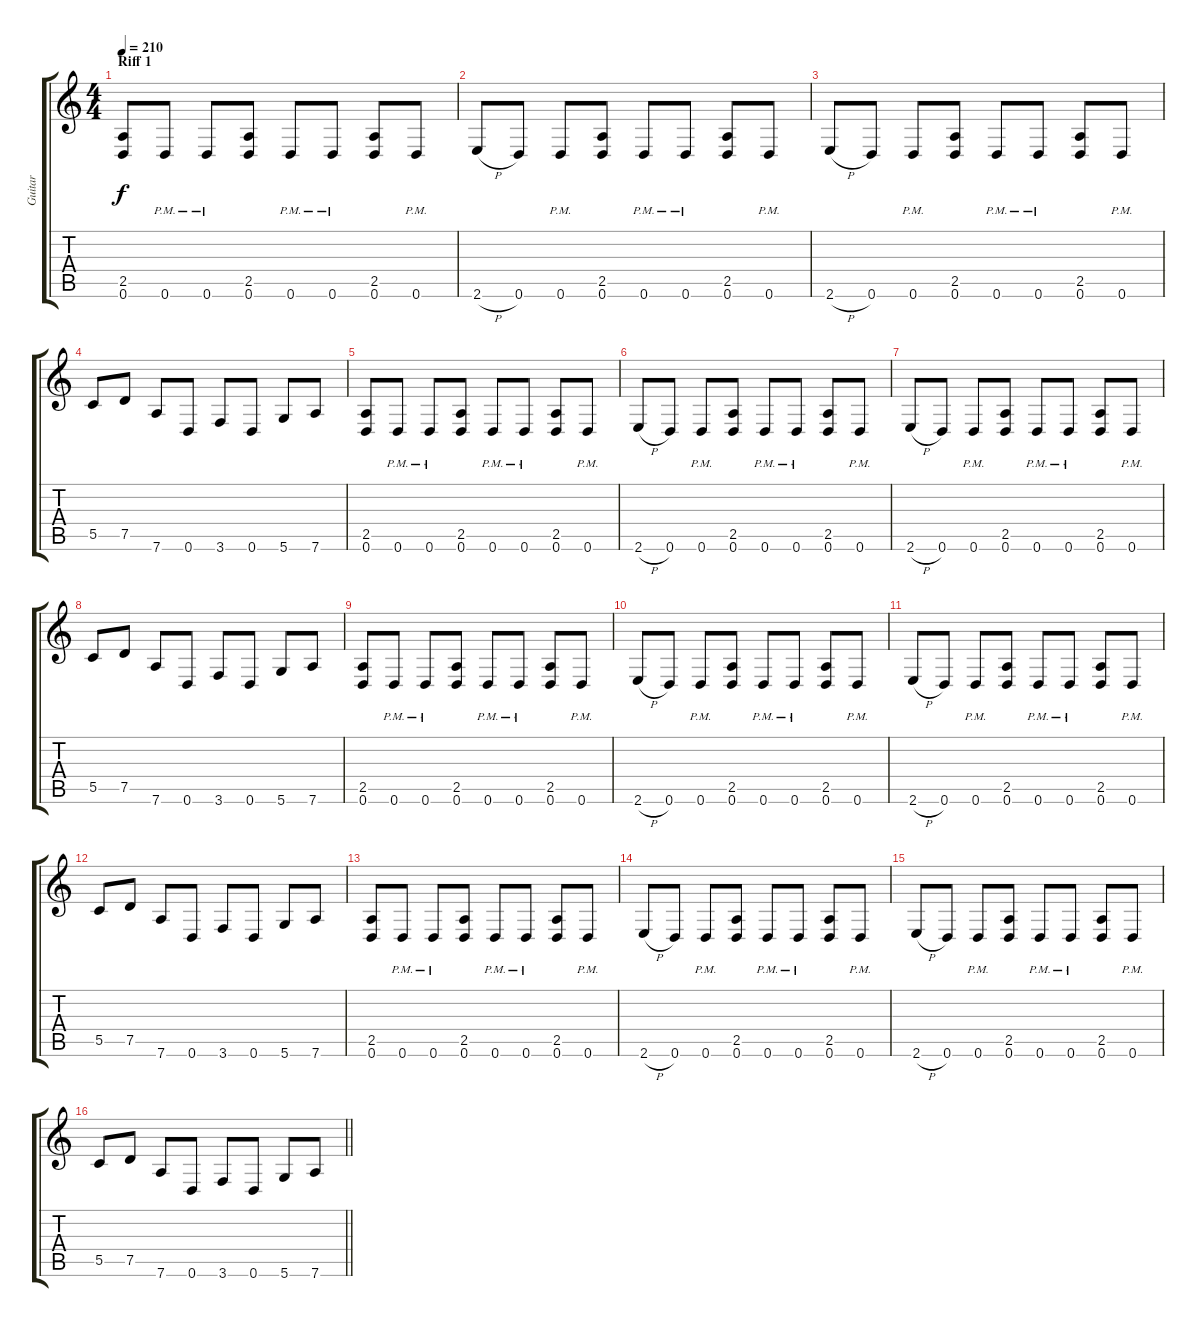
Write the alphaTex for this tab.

\track ("Guitar" "Guitar") {instrument distortionguitar}
\staff {score tabs}
\tuning (D4 A3 F3 C3 G2 D2) {hide}
\ts (4 4)
\section ("" "Riff 1")
\tempo 210
\clef g2
\ks c
(2.5 0.6).8{dy f} 0.6{pm}.8 0.6{pm}.8 (2.5 0.6).8 0.6{pm}.8 0.6{pm}.8 (2.5 0.6).8 0.6{pm}.8 |
2.6{h}.8 0.6.8 0.6{pm}.8 (2.5 0.6).8 0.6{pm}.8 0.6{pm}.8 (2.5 0.6).8 0.6{pm}.8 |
2.6{h}.8 0.6.8 0.6{pm}.8 (2.5 0.6).8 0.6{pm}.8 0.6{pm}.8 (2.5 0.6).8 0.6{pm}.8 |
5.5.8 7.5.8 7.6.8 0.6.8 3.6.8 0.6.8 5.6.8 7.6.8 |
(2.5 0.6).8 0.6{pm}.8 0.6{pm}.8 (2.5 0.6).8 0.6{pm}.8 0.6{pm}.8 (2.5 0.6).8 0.6{pm}.8 |
2.6{h}.8 0.6.8 0.6{pm}.8 (2.5 0.6).8 0.6{pm}.8 0.6{pm}.8 (2.5 0.6).8 0.6{pm}.8 |
2.6{h}.8 0.6.8 0.6{pm}.8 (2.5 0.6).8 0.6{pm}.8 0.6{pm}.8 (2.5 0.6).8 0.6{pm}.8 |
5.5.8 7.5.8 7.6.8 0.6.8 3.6.8 0.6.8 5.6.8 7.6.8 |
(2.5 0.6).8 0.6{pm}.8 0.6{pm}.8 (2.5 0.6).8 0.6{pm}.8 0.6{pm}.8 (2.5 0.6).8 0.6{pm}.8 |
2.6{h}.8 0.6.8 0.6{pm}.8 (2.5 0.6).8 0.6{pm}.8 0.6{pm}.8 (2.5 0.6).8 0.6{pm}.8 |
2.6{h}.8 0.6.8 0.6{pm}.8 (2.5 0.6).8 0.6{pm}.8 0.6{pm}.8 (2.5 0.6).8 0.6{pm}.8 |
5.5.8 7.5.8 7.6.8 0.6.8 3.6.8 0.6.8 5.6.8 7.6.8 |
(2.5 0.6).8 0.6{pm}.8 0.6{pm}.8 (2.5 0.6).8 0.6{pm}.8 0.6{pm}.8 (2.5 0.6).8 0.6{pm}.8 |
2.6{h}.8 0.6.8 0.6{pm}.8 (2.5 0.6).8 0.6{pm}.8 0.6{pm}.8 (2.5 0.6).8 0.6{pm}.8 |
2.6{h}.8 0.6.8 0.6{pm}.8 (2.5 0.6).8 0.6{pm}.8 0.6{pm}.8 (2.5 0.6).8 0.6{pm}.8 |
\barLineRight lightlight
5.5.8 7.5.8 7.6.8 0.6.8 3.6.8 0.6.8 5.6.8 7.6.8
